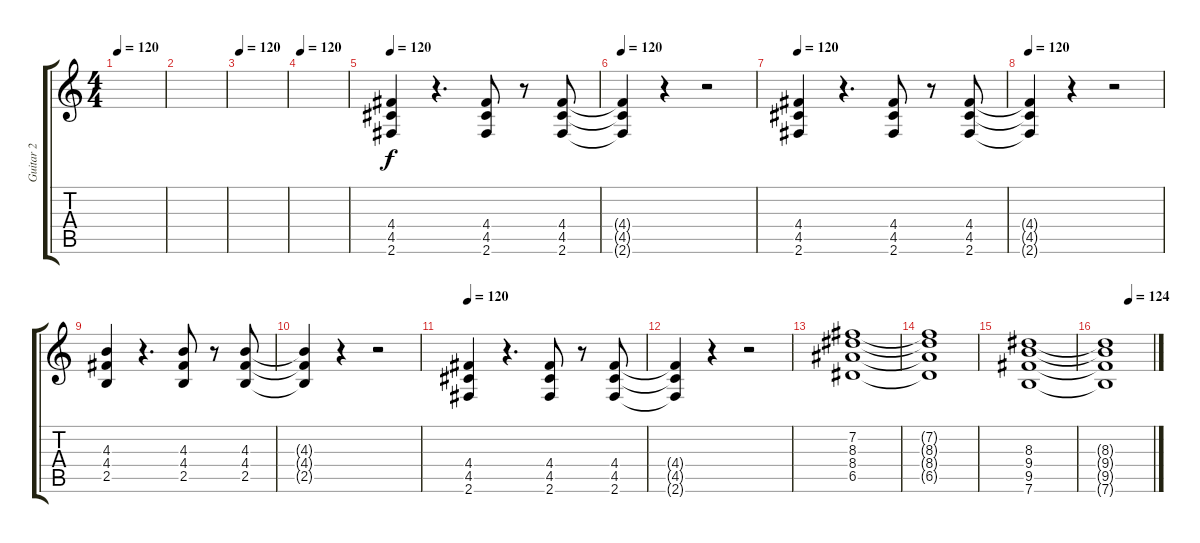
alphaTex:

\track ("Guitar 2" "Guitar 2") {instrument distortionguitar}
\staff {score tabs}
\tuning (E4 B3 G3 D3 A2 E2) {hide}
\ts (4 4)
\tempo 120
\clef g2
\ks c
|
|
\tempo 120
|
\tempo 120
|
\tempo 120
(4.4 4.5 2.6).4{volume 13} r.4{d} (4.4 4.5 2.6).8 r.8 (4.4 4.5 2.6).8 |
\tempo 120
(4.4{t} 4.5{t} 2.6{t}).4 r.4 r.2 |
\tempo 120
(4.4 4.5 2.6).4{volume 13} r.4{d} (4.4 4.5 2.6).8 r.8 (4.4 4.5 2.6).8 |
\tempo 120
(4.4{t} 4.5{t} 2.6{t}).4 r.4 r.2 |
(4.3 4.4 2.5).4{volume 13} r.4{d} (4.3 4.4 2.5).8 r.8 (4.3 4.4 2.5).8 |
(4.3{t} 4.4{t} 2.5{t}).4 r.4 r.2 |
\tempo 120
(4.4 4.5 2.6).4{volume 13} r.4{d} (4.4 4.5 2.6).8 r.8 (4.4 4.5 2.6).8 |
(4.4{t} 4.5{t} 2.6{t}).4 r.4 r.2 |
(7.2 8.3 8.4 6.5).1{volume 13} |
(7.2{t} 8.3{t} 8.4{t} 6.5{t}).1 |
(8.3 9.4 9.5 7.6).1 |
\tempo (124 0.5)
(8.3{t} 9.4{t} 9.5{t} 7.6{t}).1
